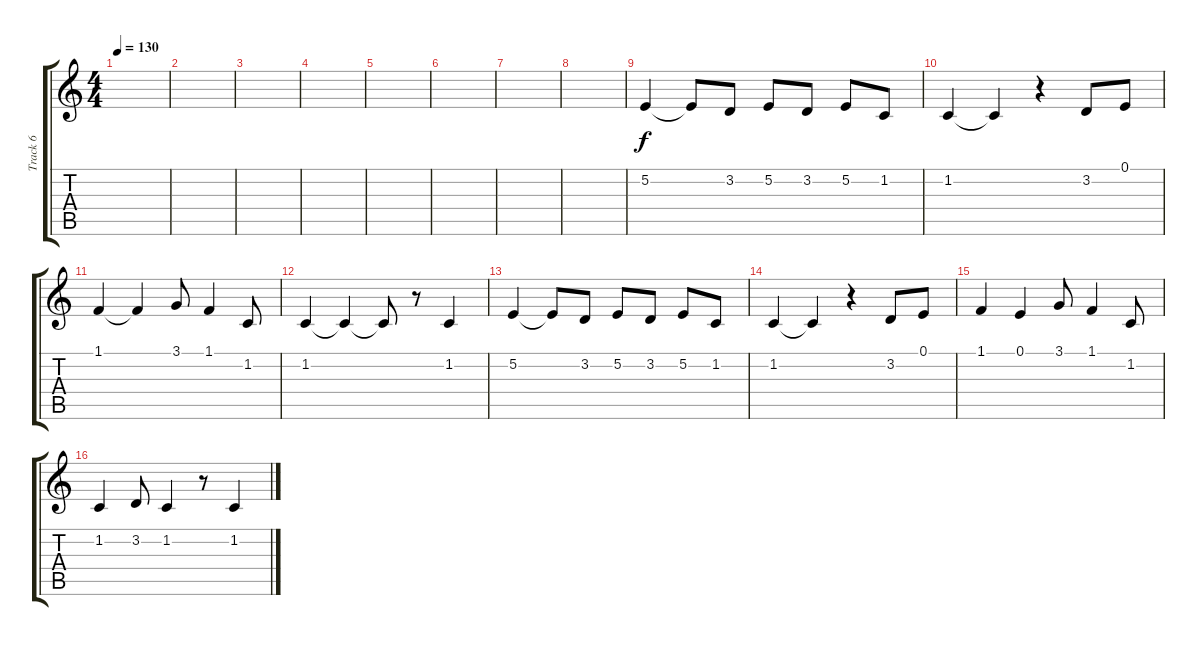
\track ("Track 6" "Track 6") {instrument clarinet}
\staff {score tabs}
\tuning (E4 B3 G3 D3 A2 E2) {hide}
\ts (4 4)
\tempo 130
\clef g2
\ks c
|
|
|
|
|
|
|
|
5.2.4 5.2{t}.8 3.2.8 5.2.8 3.2.8 5.2.8 1.2.8 |
1.2.4 1.2{t}.4 r.4 3.2.8 0.1.8 |
1.1.4 1.1{t}.4 3.1.8 1.1.4 1.2.8 |
1.2.4 1.2{t}.4 1.2{t}.8 r.8 1.2.4 |
5.2.4 5.2{t}.8 3.2.8 5.2.8 3.2.8 5.2.8 1.2.8 |
1.2.4 1.2{t}.4 r.4 3.2.8 0.1.8 |
1.1.4 0.1.4 3.1.8 1.1.4 1.2.8 |
1.2.4 3.2.8 1.2.4 r.8 1.2.4
